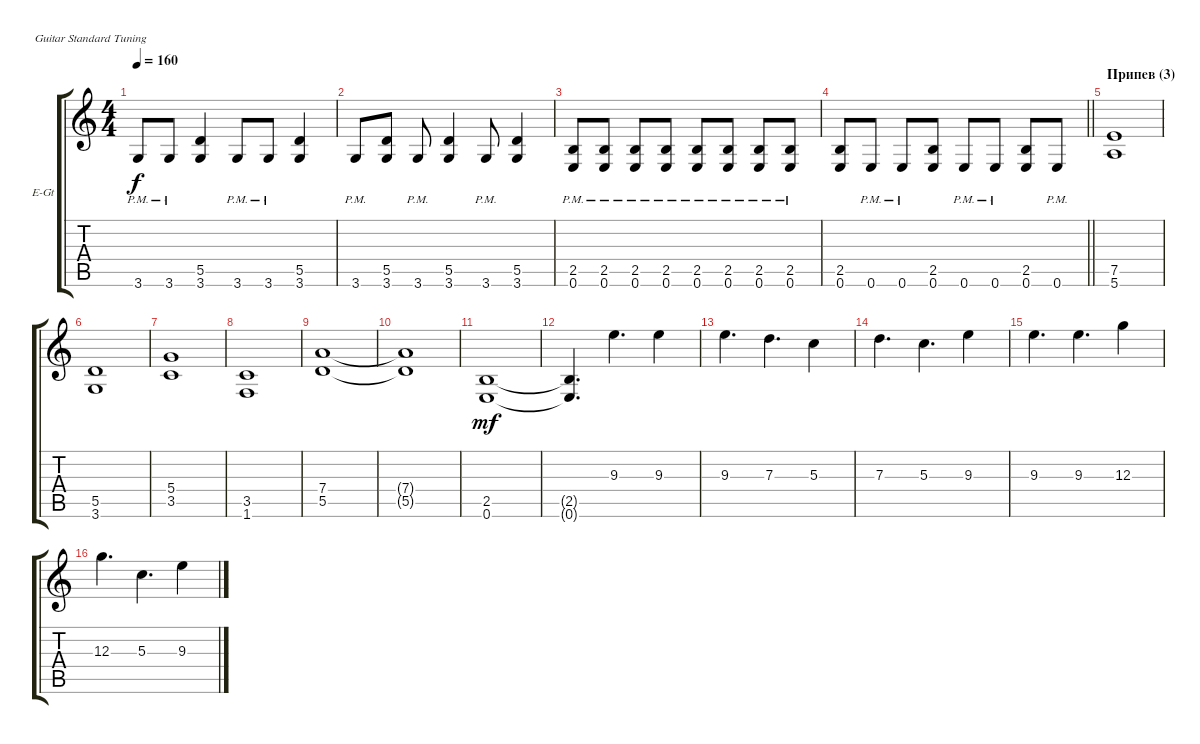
\bracketExtendMode groupsimilarinstruments
\firstSystemTrackNameOrientation horizontal
\otherSystemsTrackNameOrientation horizontal
\track ("Guitar(2)" "E-Gt") {instrument overdrivenguitar}
\staff {score tabs}
\tuning (E4 B3 G3 D3 A2 E2)
\ts (4 4)
\tempo 160
\clef g2
\ks c
3.6{pm}.8{dy f} 3.6{pm}.8 (5.5 3.6).4 3.6{pm}.8 3.6{pm}.8 (5.5 3.6).4 |
3.6{pm}.8 (5.5 3.6).8 3.6{pm}.8 (5.5 3.6).4 3.6{pm}.8 (5.5 3.6).4 |
(2.5{pm} 0.6{pm}).8 (2.5{pm} 0.6{pm}).8 (2.5{pm} 0.6{pm}).8 (2.5{pm} 0.6{pm}).8 (2.5{pm} 0.6{pm}).8 (2.5{pm} 0.6{pm}).8 (2.5{pm} 0.6{pm}).8 (2.5{pm} 0.6{pm}).8 |
\barLineRight lightlight
(2.5 0.6).8 0.6{pm}.8 0.6{pm}.8 (2.5 0.6).8 0.6{pm}.8 0.6{pm}.8 (2.5 0.6).8 0.6{pm}.8 |
\section ("" "Припев (3)")
(7.5 5.6).1 |
(5.5 3.6).1 |
(5.4 3.5).1 |
(3.5 1.6).1 |
(7.4 5.5).1 |
(7.4{t} 5.5{t}).1 |
(0.6 2.5).1{dy mf} |
(0.6{t} 2.5{t}).4{d} 9.3.4{d} 9.3.4 |
9.3.4{d} 7.3.4{d} 5.3.4 |
7.3.4{d} 5.3.4{d} 9.3.4 |
9.3.4{d} 9.3.4{d} 12.3.4 |
12.3.4{d} 5.3.4{d} 9.3.4
